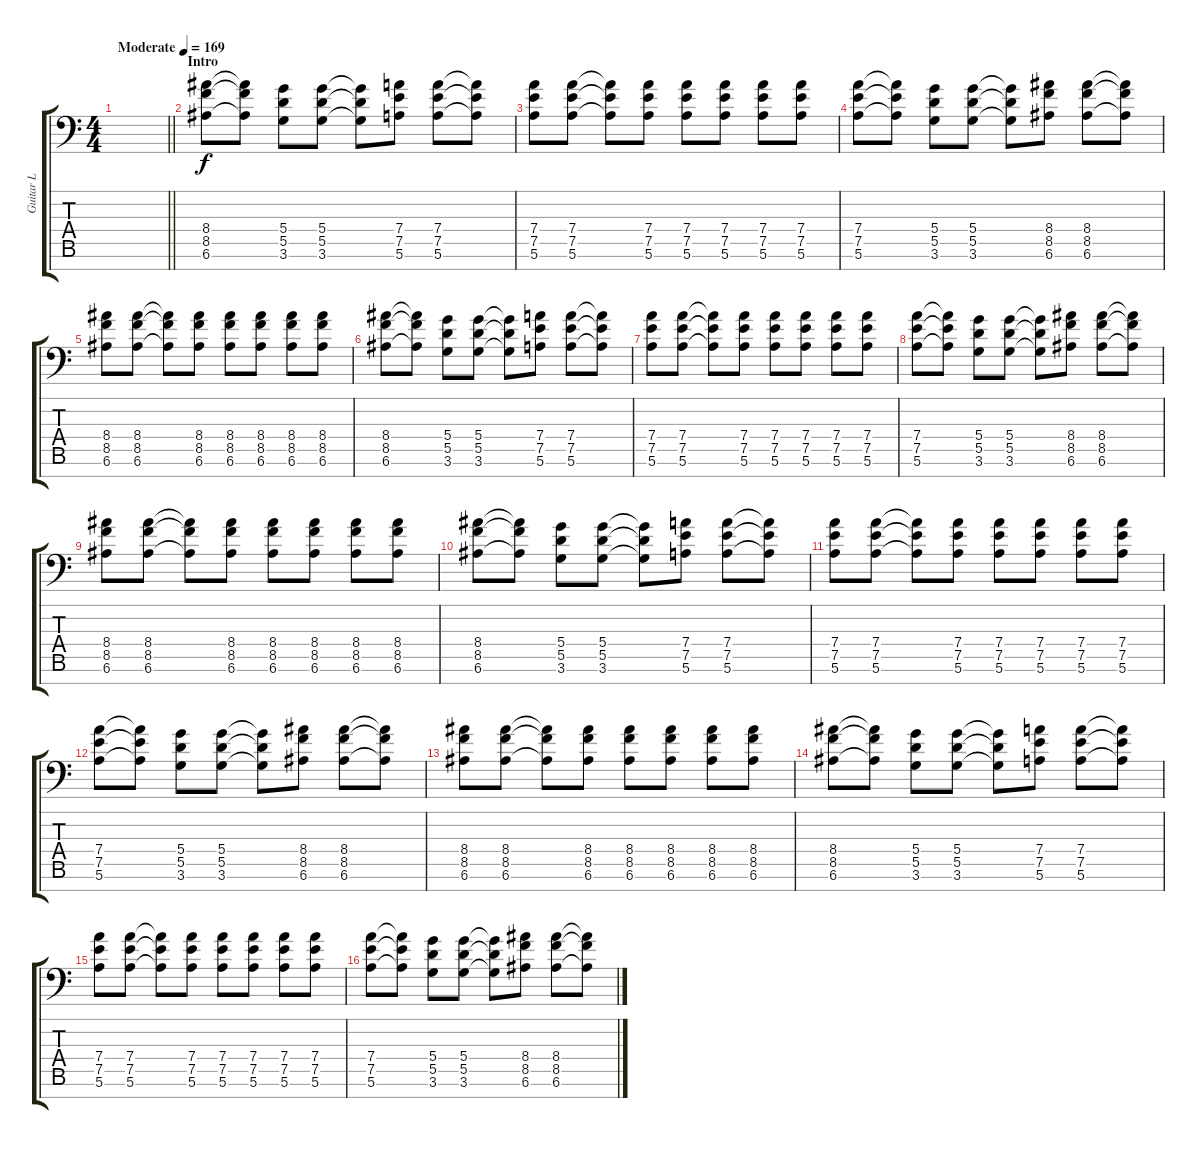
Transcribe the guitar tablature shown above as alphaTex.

\track ("Guitar L" "Guitar L") {instrument distortionguitar}
\staff {score tabs}
\tuning (E4 B3 G3 D3 A2 E2 A1) {hide}
\ts (4 4)
\tempo (169 "Moderate")
\clef f4
\barLineRight lightlight
\ks c
|
\section ("" "Intro")
(8.4 8.5 6.6).8 (8.4{t} 8.5{t} 6.6{t}).8 (5.4 5.5 3.6).8 (5.4 5.5 3.6).8 (5.4{t} 5.5{t} 3.6{t}).8 (7.4 7.5 5.6).8 (7.4 7.5 5.6).8 (7.4{t} 7.5{t} 5.6{t}).8 |
(7.4 7.5 5.6).8 (7.4 7.5 5.6).8 (7.4{t} 7.5{t} 5.6{t}).8 (7.4 7.5 5.6).8 (7.4 7.5 5.6).8 (7.4 7.5 5.6).8 (7.4 7.5 5.6).8 (7.4 7.5 5.6).8 |
(7.4 7.5 5.6).8 (7.4{t} 7.5{t} 5.6{t}).8 (5.4 5.5 3.6).8 (5.4 5.5 3.6).8 (5.4{t} 5.5{t} 3.6{t}).8 (8.4 8.5 6.6).8 (8.4 8.5 6.6).8 (8.4{t} 8.5{t} 6.6{t}).8 |
(8.4 8.5 6.6).8 (8.4 8.5 6.6).8 (8.4{t} 8.5{t} 6.6{t}).8 (8.4 8.5 6.6).8 (8.4 8.5 6.6).8 (8.4 8.5 6.6).8 (8.4 8.5 6.6).8 (8.4 8.5 6.6).8 |
(8.4 8.5 6.6).8 (8.4{t} 8.5{t} 6.6{t}).8 (5.4 5.5 3.6).8 (5.4 5.5 3.6).8 (5.4{t} 5.5{t} 3.6{t}).8 (7.4 7.5 5.6).8 (7.4 7.5 5.6).8 (7.4{t} 7.5{t} 5.6{t}).8 |
(7.4 7.5 5.6).8 (7.4 7.5 5.6).8 (7.4{t} 7.5{t} 5.6{t}).8 (7.4 7.5 5.6).8 (7.4 7.5 5.6).8 (7.4 7.5 5.6).8 (7.4 7.5 5.6).8 (7.4 7.5 5.6).8 |
(7.4 7.5 5.6).8 (7.4{t} 7.5{t} 5.6{t}).8 (5.4 5.5 3.6).8 (5.4 5.5 3.6).8 (5.4{t} 5.5{t} 3.6{t}).8 (8.4 8.5 6.6).8 (8.4 8.5 6.6).8 (8.4{t} 8.5{t} 6.6{t}).8 |
(8.4 8.5 6.6).8 (8.4 8.5 6.6).8 (8.4{t} 8.5{t} 6.6{t}).8 (8.4 8.5 6.6).8 (8.4 8.5 6.6).8 (8.4 8.5 6.6).8 (8.4 8.5 6.6).8 (8.4 8.5 6.6).8 |
(8.4 8.5 6.6).8 (8.4{t} 8.5{t} 6.6{t}).8 (5.4 5.5 3.6).8 (5.4 5.5 3.6).8 (5.4{t} 5.5{t} 3.6{t}).8 (7.4 7.5 5.6).8 (7.4 7.5 5.6).8 (7.4{t} 7.5{t} 5.6{t}).8 |
(7.4 7.5 5.6).8 (7.4 7.5 5.6).8 (7.4{t} 7.5{t} 5.6{t}).8 (7.4 7.5 5.6).8 (7.4 7.5 5.6).8 (7.4 7.5 5.6).8 (7.4 7.5 5.6).8 (7.4 7.5 5.6).8 |
(7.4 7.5 5.6).8 (7.4{t} 7.5{t} 5.6{t}).8 (5.4 5.5 3.6).8 (5.4 5.5 3.6).8 (5.4{t} 5.5{t} 3.6{t}).8 (8.4 8.5 6.6).8 (8.4 8.5 6.6).8 (8.4{t} 8.5{t} 6.6{t}).8 |
(8.4 8.5 6.6).8 (8.4 8.5 6.6).8 (8.4{t} 8.5{t} 6.6{t}).8 (8.4 8.5 6.6).8 (8.4 8.5 6.6).8 (8.4 8.5 6.6).8 (8.4 8.5 6.6).8 (8.4 8.5 6.6).8 |
(8.4 8.5 6.6).8 (8.4{t} 8.5{t} 6.6{t}).8 (5.4 5.5 3.6).8 (5.4 5.5 3.6).8 (5.4{t} 5.5{t} 3.6{t}).8 (7.4 7.5 5.6).8 (7.4 7.5 5.6).8 (7.4{t} 7.5{t} 5.6{t}).8 |
(7.4 7.5 5.6).8 (7.4 7.5 5.6).8 (7.4{t} 7.5{t} 5.6{t}).8 (7.4 7.5 5.6).8 (7.4 7.5 5.6).8 (7.4 7.5 5.6).8 (7.4 7.5 5.6).8 (7.4 7.5 5.6).8 |
(7.4 7.5 5.6).8 (7.4{t} 7.5{t} 5.6{t}).8 (5.4 5.5 3.6).8 (5.4 5.5 3.6).8 (5.4{t} 5.5{t} 3.6{t}).8 (8.4 8.5 6.6).8 (8.4 8.5 6.6).8 (8.4{t} 8.5{t} 6.6{t}).8
